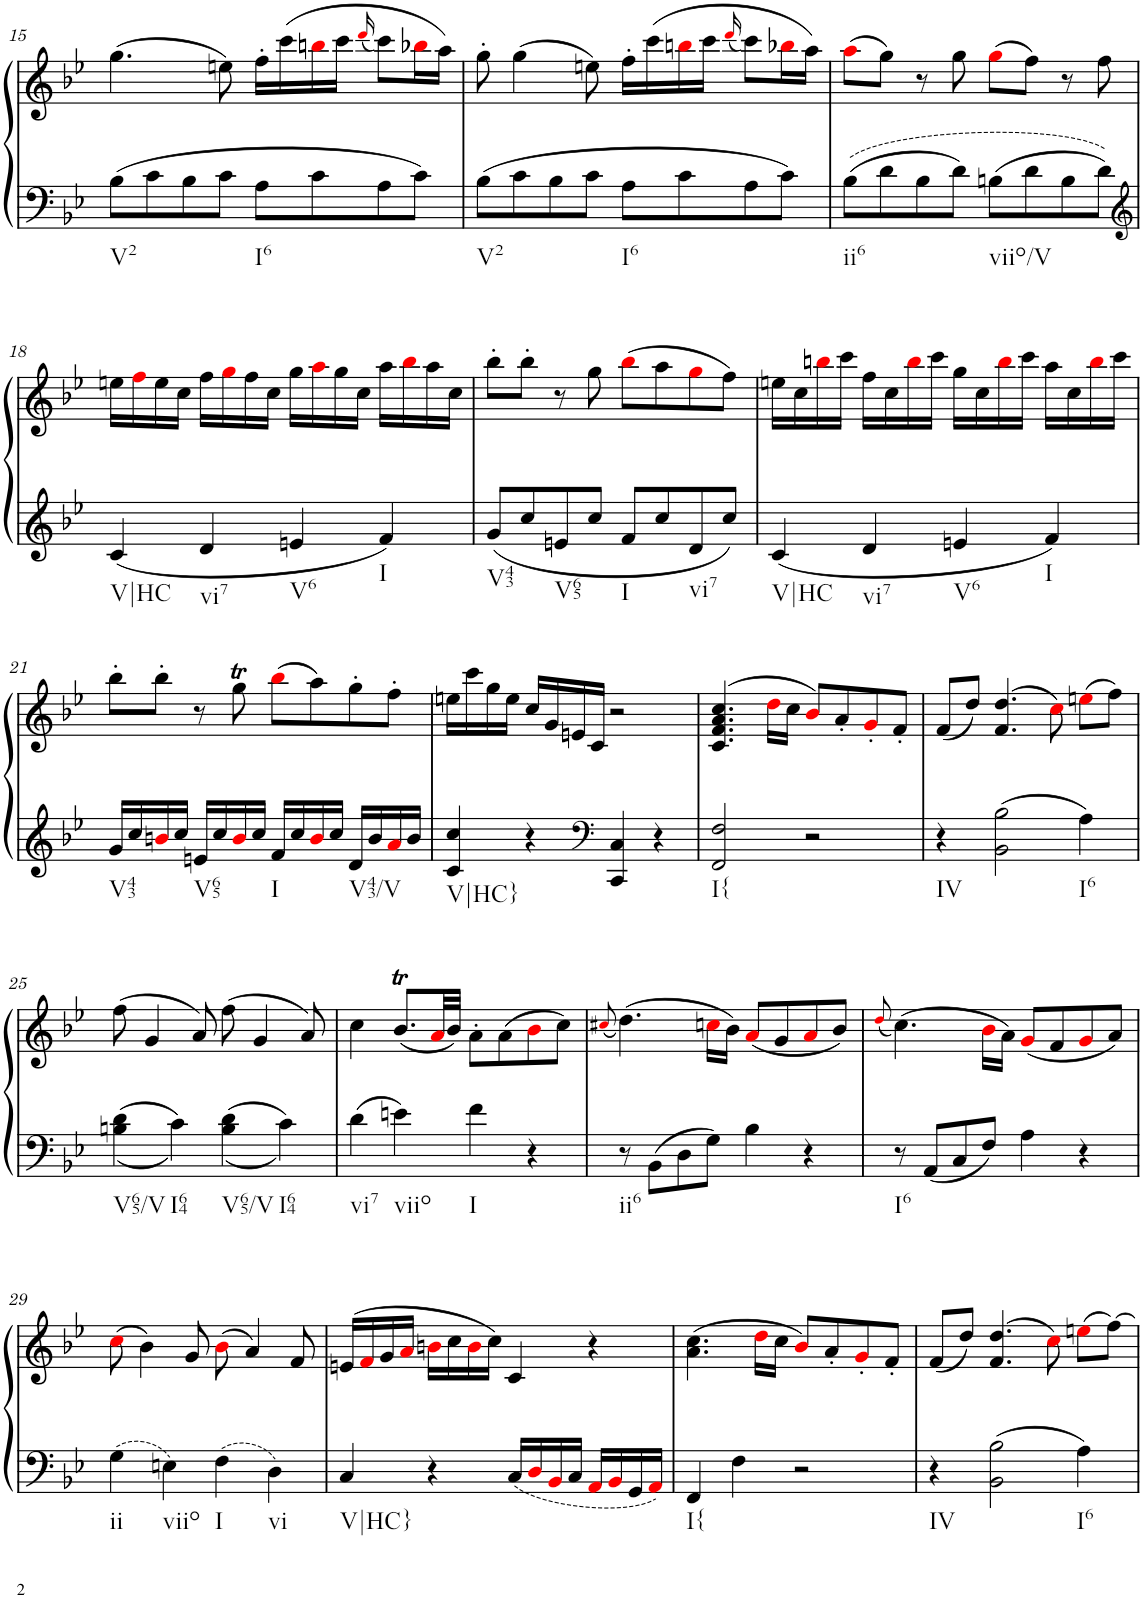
**kern	**kern
*part1	*part1
*staff2	*staff1
*I"Piano, Piano right	*
*I'Pno.	*
!!LO:PB:g=z
*clefF4	*clefG2
*k[b-e-]	*k[b-e-]
*M4/4	*M4/4
*met(c)	*met(c)
=15	=15
!LO:TX:b:t=V2	!
8B-\L	(4.gg\
8c\	.
8B-\	.
8c\J	8een\)
!LO:TX:b:t=I6	!
8A\L	16ff'\LL
.	(16ccc\
8c\	16bbni\
.	16ccc\JJ
.	(16qdddi/
8A\	8ccc\L)
8c\J	16bb-Xi\L
.	16aa\JJ)
=16	=16
!LO:TX:b:t=V2	!
8B-\L	8gg'\
8c\	(4gg\
8B-\	.
8c\J	8een\)
!LO:TX:b:t=I6	!
8A\L	16ff'\LL
.	(16ccc\
8c\	16bbni\
.	16ccc\JJ
.	(16qdddi/
8A\	8ccc\L)
8c\J	16bb-Xi\L
.	16aa\JJ)
=17	=17
!LO:TX:b:t=ii6	!
8B-\L	(8aai\L
8d\	8gg\J)
8B-\	8r
8d\J	8gg\
!LO:TX:b:t=viio/V	!
8Bn\L	(8ggi\L
8d\	8ff\J)
8B\	8r
8d\J	8ff\
!!LO:LB:g=z
=18	=18
*clefG2	*
!LO:TX:b:t=V|HC	!
4c/	16een\LL
.	16ffi\
.	16ee\
.	16cc\JJ
!LO:TX:b:t=vi7	!
4d/	16ff\LL
.	16ggi\
.	16ff\
.	16cc\JJ
!LO:TX:b:t=V6	!
4en/	16gg\LL
.	16aai\
.	16gg\
.	16cc\JJ
!LO:TX:b:t=I	!
4f/	16aa\LL
.	16bb-i\
.	16aa\
.	16cc\JJ
=19	=19
!LO:TX:b:t=V43	!
8g/L	8bb-'\L
8cc/	8bb-'\J
!LO:TX:b:t=V65	!
8en/	8r
8cc/J	8gg\
!LO:TX:b:t=I	!
8f/L	(8bb-i\L
8cc/	8aa\
!LO:TX:b:t=vi7	!
8d/	8ggi\
8cc/J	8ff\J)
=20	=20
!LO:TX:b:t=V|HC	!
4c/	16een\LL
.	16cc\
.	16bbni\
.	16ccc\JJ
!LO:TX:b:t=vi7	!
4d/	16ff\LL
.	16cc\
.	16bbi\
.	16ccc\JJ
!LO:TX:b:t=V6	!
4en/	16gg\LL
.	16cc\
.	16bbi\
.	16ccc\JJ
!LO:TX:b:t=I	!
4f/	16aa\LL
.	16cc\
.	16bbi\
.	16ccc\JJ
!!LO:LB:g=z
=21	=21
!LO:TX:b:t=V43	!
16g/LL	8bb-'\L
16cc/	.
16bni/	8bb-'\J
16cc/JJ	.
!LO:TX:b:t=V65	!
16en/LL	8r
16cc/	.
16bi/	8ggT\
16cc/JJ	.
!LO:TX:b:t=I	!
16f/LL	(8bb-i\L
16cc/	.
16bi/	8aa\)
16cc/JJ	.
!LO:TX:b:t=V43/V	!
16d/LL	8gg'\
16b/	.
16ai/	8ff'\J
16b/JJ	.
=22	=22
!LO:TX:b:t=V|HC}	!
4c/ 4cc/	16een\LL
.	16ccc\
.	16gg\
.	16ee\JJ
4r	16cc/LL
.	16g/
.	16en/
.	16c/JJ
*clefF4	*
4CC/ 4C/	2r
4r	.
=23	=23
!LO:TX:b:t=I{	!
2FF/ 2F/	(4.c/ 4.f/ 4.a/ 4.cc/
.	16ddi\LL
.	16cc\JJ
2r	8b-i/L)
.	8a'/
.	8g'i/
.	8f'/J
=24	=24
!LO:TX:b:t=IV	!
4r	(8f/L
.	8dd/J)
2BB-\ 2B-\	(4.f/ 4.dd/
.	8cci\)
!LO:TX:b:t=I6	!
4A\	(8eeni\L
.	8ff\J)
!!LO:LB:g=z
=25	=25
!LO:TX:b:t=V65/V	!
4Bn\ 4d\	(8ff\
.	4g/
!LO:TX:b:t=I64	!
4c\	.
.	8a/)
!LO:TX:b:t=V65/V	!
4B\ 4d\	(8ff\
.	4g/
!LO:TX:b:t=I64	!
4c\	.
.	8a/)
=26	=26
!LO:TX:b:t=vi7	!
4d\	4cc\
!LO:TX:b:t=viio	!
4en\	(8.b-T/L
.	32ai/LL
.	32b-/JJJ)
!LO:TX:b:t=I	!
4f\	8a'\L
.	(8a\
4r	8b-i\
.	8cc\J)
=27	=27
.	(8qcc#Xi/
!LO:TX:b:t=ii6	!
8r	(4.dd\)
8BB-\L	.
8D\	.
8G\J	16ccni\LL
.	16b-\JJ)
4B-\	(8ai/L
.	8g/
4r	8ai/
.	8b-/J)
=28	=28
.	(8qddi/
!LO:TX:b:t=I6	!
8r	(4.cc\)
8AA/L	.
8C/	.
8F/J	16b-i\LL
.	16a\JJ)
4A\	(8gi/L
.	8f/
4r	8gi/
.	8a/J)
!!LO:LB:g=z
=29	=29
!LO:TX:b:t=ii	!
4G\	(8cci\
.	4b-\)
!LO:TX:b:t=viio	!
4En\	.
.	8g/
!LO:TX:b:t=I	!
4F\	(8b-i\
.	4a/)
!LO:TX:b:t=vi	!
4D\	.
.	8f/
=30	=30
!LO:TX:b:t=V|HC}	!
4C/	(16en/LL
.	16fi/
.	16g/
.	16ai/JJ
4r	16bni\LL
.	16cc\
.	16bi\
.	16cc\JJ)
16C/LL	4c/
16Di/	.
16BB-i/	.
16C/JJ	.
16AAi/LL	4r
16BB-i/	.
16GG/	.
16AAi/JJ	.
=31	=31
!LO:TX:b:t=I{	!
4FF/	(4.a\ 4.cc\
4F\	.
.	16ddi\LL
.	16cc\JJ
2r	8b-i/L)
.	8a'/
.	8g'i/
.	8f'/J
=32	=32
!LO:TX:b:t=IV	!
4r	(8f/L
.	8dd/J)
2BB-\ 2B-\	(4.f/ 4.dd/
.	8cci\)
!LO:TX:b:t=I6	!
4A\	(8eeni\L
.	[8ff\J)
=	=
*-	*-
